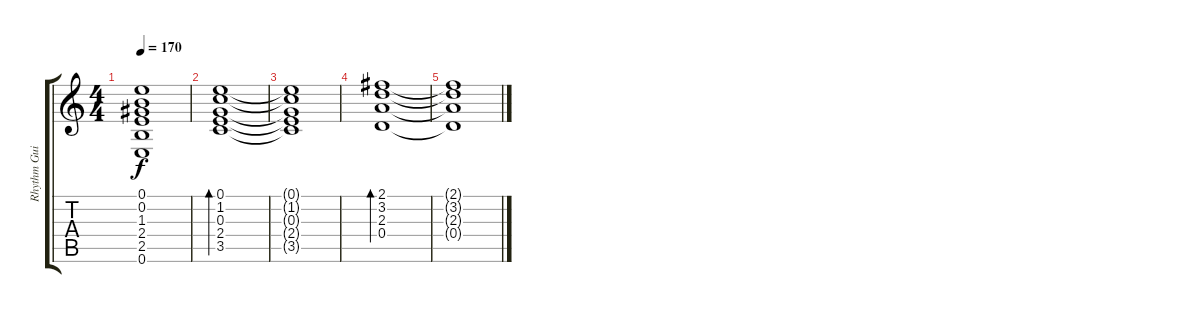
\track ("Rhythm Guitar" "Rhythm Gui") {instrument acousticguitarsteel}
\staff {score tabs}
\tuning (E4 B3 G3 D3 A2 E2) {hide}
\ts (4 4)
\tempo 170
\clef g2
\ks c
(0.1{t} 0.2{t} 1.3{t} 2.4{t} 2.5{t} 0.6{t}).1{dy f} |
(0.1 1.2 0.3 2.4 3.5).1{bd 120 volume 4} |
(0.1{t} 1.2{t} 0.3{t} 2.4{t} 3.5{t}).1 |
(2.1 3.2 2.3 0.4).1{bd 120 volume 0} |
(2.1{t} 3.2{t} 2.3{t} 0.4{t}).1
